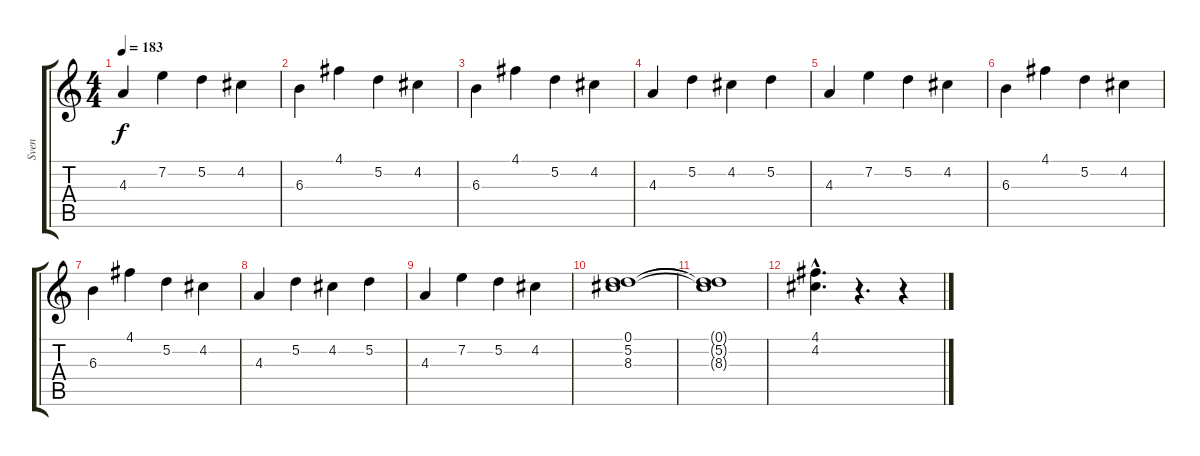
\track ("Sven" "Sven") {instrument distortionguitar}
\staff {score tabs}
\tuning (D4 A3 F3 C3 G2 D2) {hide}
\ts (4 4)
\tempo 183
\clef g2
\ks c
4.3.4{dy f} 7.2.4 5.2.4 4.2.4 |
6.3.4 4.1.4 5.2.4 4.2.4 |
6.3.4 4.1.4 5.2.4 4.2.4 |
4.3.4 5.2.4 4.2.4 5.2.4 |
4.3.4 7.2.4 5.2.4 4.2.4 |
6.3.4 4.1.4 5.2.4 4.2.4 |
6.3.4 4.1.4 5.2.4 4.2.4 |
4.3.4 5.2.4 4.2.4 5.2.4 |
4.3.4 7.2.4 5.2.4 4.2.4 |
(0.1 5.2 8.3).1 |
(0.1{t} 5.2{t} 8.3{t}).1 |
(4.1{hac} 4.2{hac}).4{d} r.4{d} r.4
